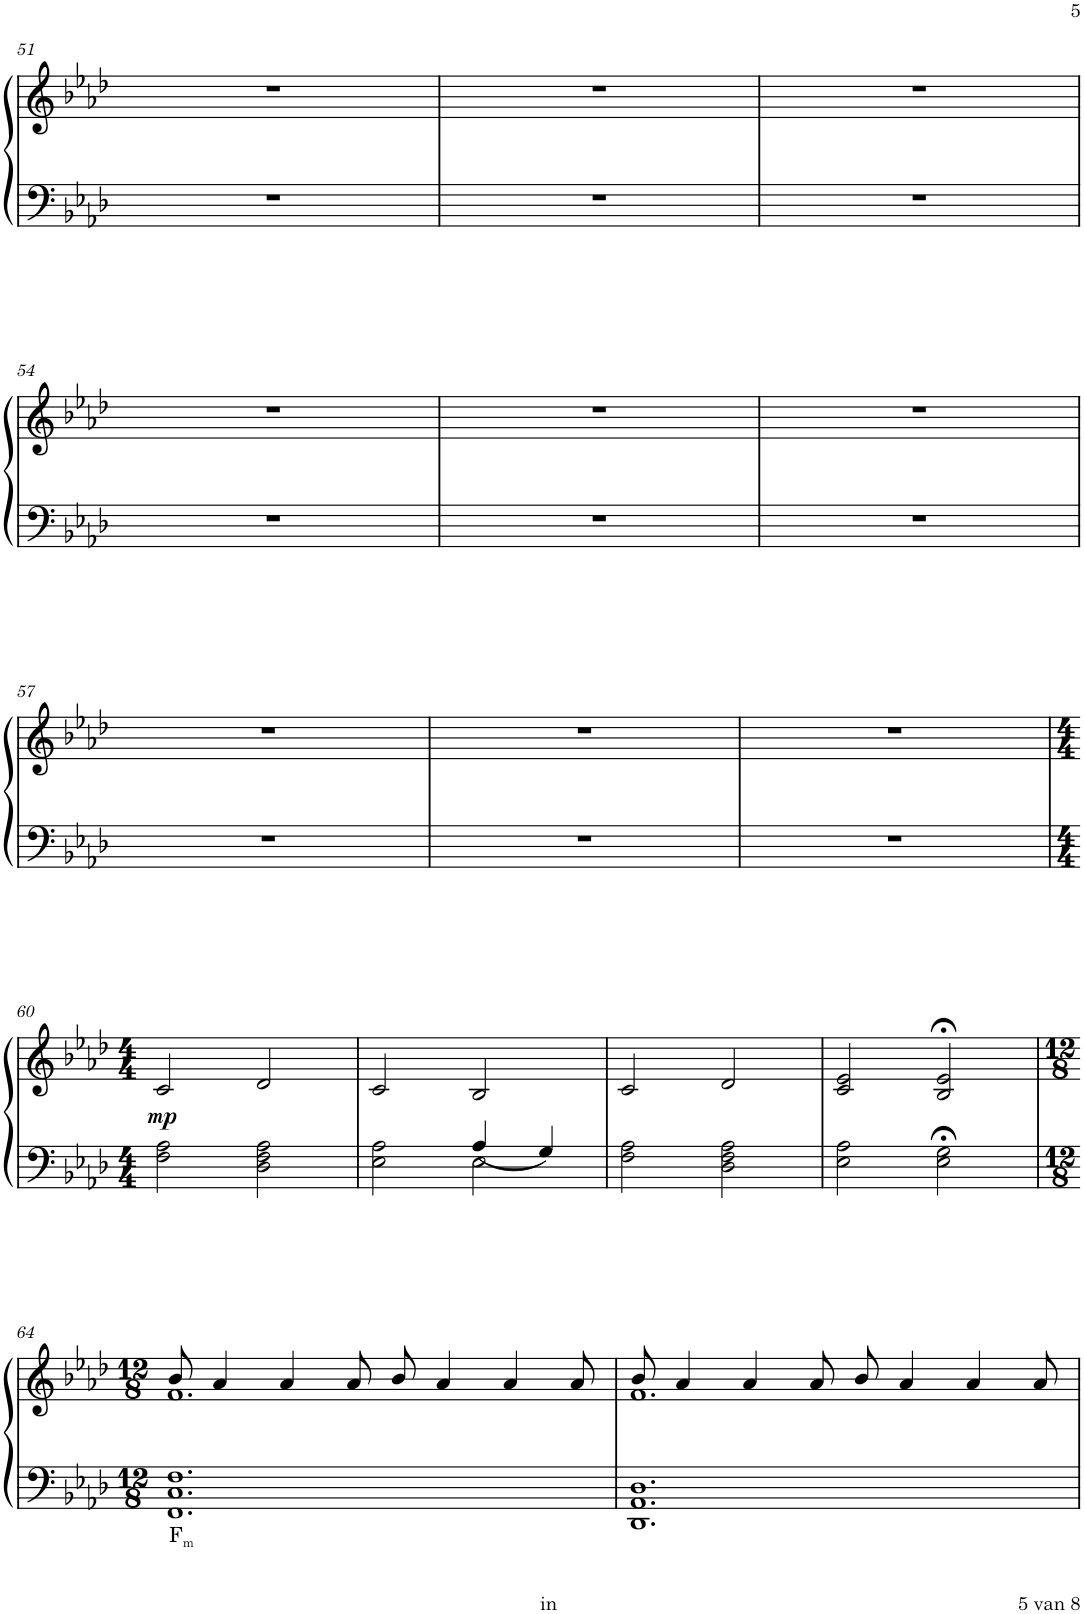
**kern	**kern	**dynam
*part1	*part1	*part1
*staff2	*staff1	*staff1/2
*I"Piano	*	*
*I'Pno.	*	*
!!LO:PB:g=z
*clefF4	*clefG2	*
*k[b-e-a-d-]	*k[b-e-a-d-]	*
*M12/8	*M12/8	*
=51	=51	=51
1.r	1.r	.
=52	=52	=52
1.r	1.r	.
=53	=53	=53
1.r	1.r	.
!!LO:LB:g=z
=54	=54	=54
1.r	1.r	.
=55	=55	=55
1.r	1.r	.
=56	=56	=56
1.r	1.r	.
!!LO:LB:g=z
=57	=57	=57
1.r	1.r	.
=58	=58	=58
1.r	1.r	.
=59	=59	=59
1.r	1.r	.
!!LO:LB:g=z
=60	=60	=60
*M4/4	*M4/4	*
!	!	!LO:DY:b
2F\ 2A-\	2c/	mp
2D-\ 2F\ 2A-\	2d-/	.
=61	=61	=61
*^	*	*
2E-\ 2A-\	2ryy	2c/	.
2E-\	4A-/	2B-/	.
.	4G/	.	.
*v	*v	*	*
=62	=62	=62
2F\ 2A-\	2c/	.
2D-\ 2F\ 2A-\	2d-/	.
=63	=63	=63
2E-\ 2A-\	2c/ 2e-/	.
2E-\;< 2G\;<	2B-/;< 2e-/;<	.
!!LO:LB:g=z
=64	=64	=64
*M12/8	*M12/8	*
*	*^	*
!LO:TX:b:t=F	!	!	!
!LO:TX:b:t=m	!	!	!
1.FF 1.C 1.F	8b-/	1.f	.
.	4a-/	.	.
.	4a-/	.	.
.	8a-/	.	.
.	8b-/	.	.
.	4a-/	.	.
.	4a-/	.	.
.	8a-/	.	.
=65	=65	=65	=65
1.DD- 1.AA- 1.D-	8b-/	1.f	.
.	4a-/	.	.
.	4a-/	.	.
.	8a-/	.	.
.	8b-/	.	.
.	4a-/	.	.
.	4a-/	.	.
.	8a-/	.	.
*	*v	*v	*
=	=	=
*-	*-	*-
